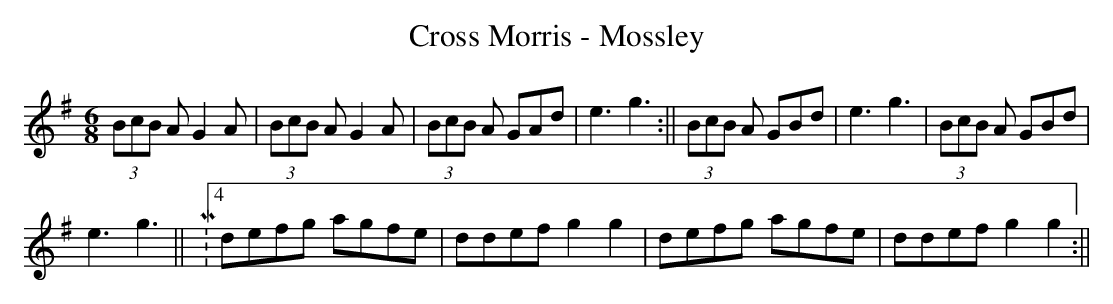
X:1
T:Cross Morris - Mossley
M:6/8
L:1/8
K:G
(3BcB A G2A|(3BcB A G2A|(3BcB A GAd|e3 g3:||(3BcB A GBd|e3g3|(3BcB A GBd|
e3g3||M:4/4 defg agfe|ddef g2g2|defg agfe|ddef g2g2:||
